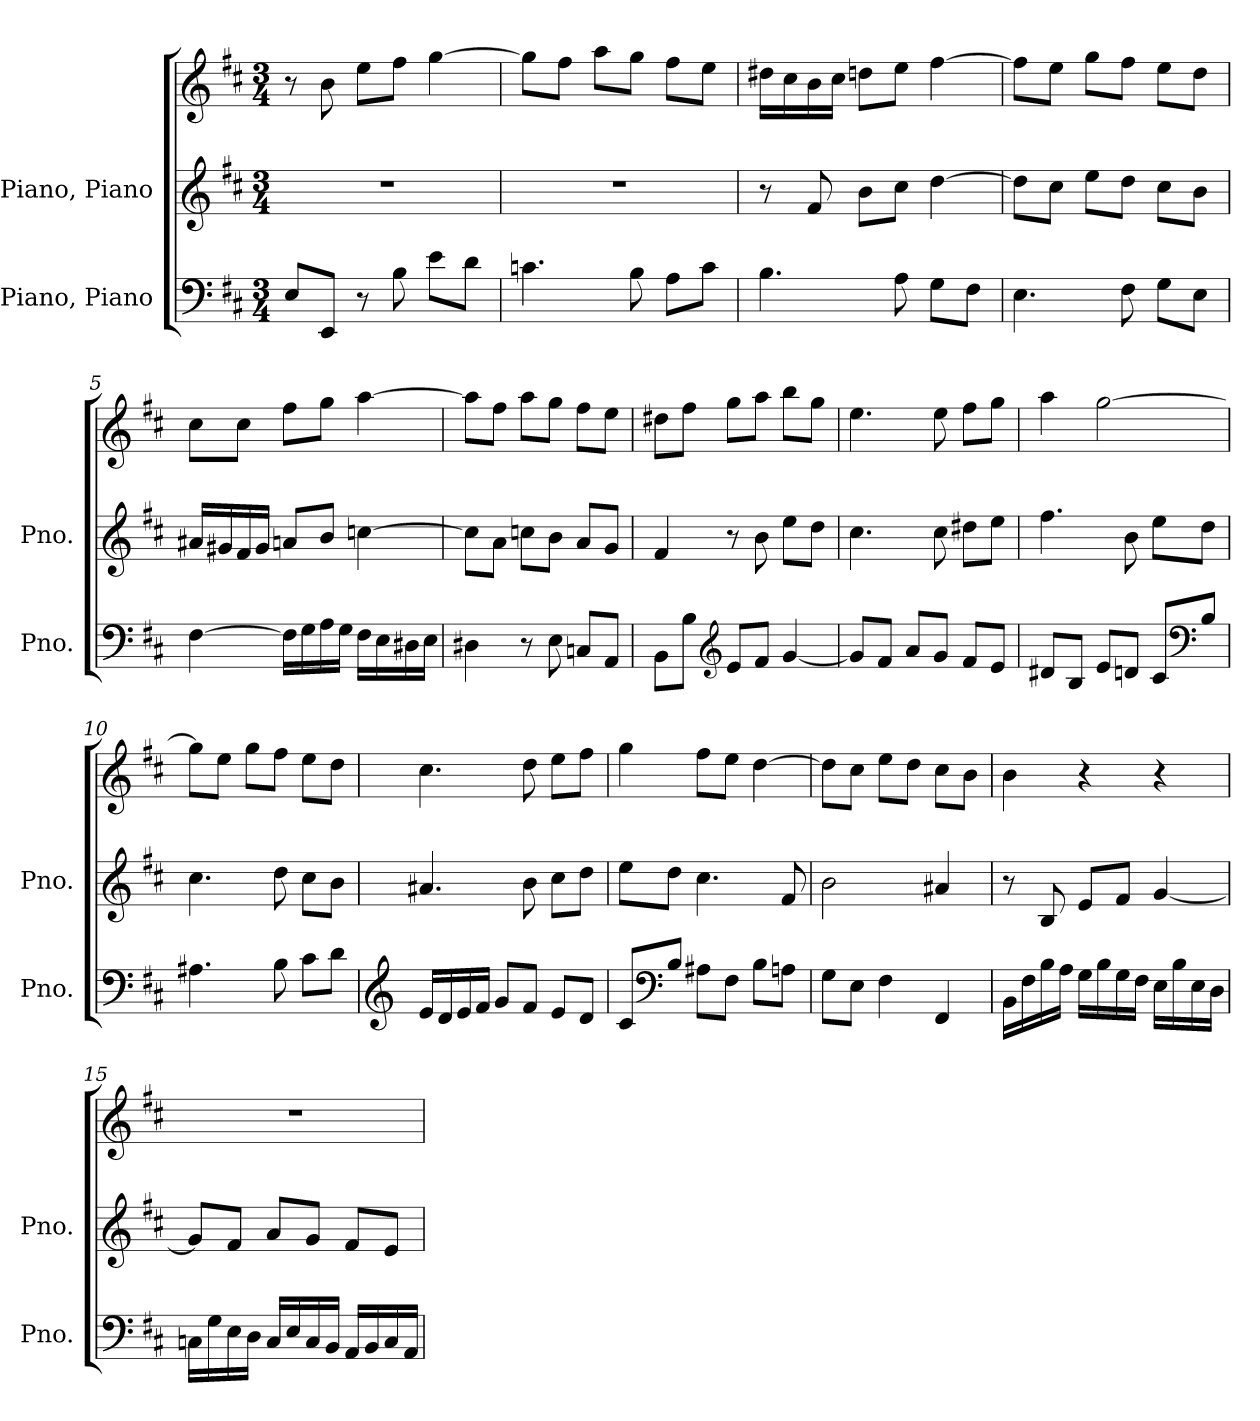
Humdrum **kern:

**kern	**kern	**kern
*part2	*part1	*part1
*staff3	*staff2	*staff1
*I"Piano, Piano	*I"Piano, Piano	*
*I'Pno.	*I'Pno.	*
*clefF4	*clefG2	*clefG2
*k[f#c#]	*k[f#c#]	*k[f#c#]
*M3/4	*M3/4	*M3/4
*MM120	*MM120	*MM120
=1	=1	=1
8E/L	2.r	8r
8EE/J	.	8b\
8r	.	8ee\L
8B\	.	8ff#\J
8e\L	.	[4gg\
8d\J	.	.
=2	=2	=2
4.cn\	2.r	8gg\L]
.	.	8ff#\J
.	.	8aa\L
8B\	.	8gg\J
8A\L	.	8ff#\L
8c\J	.	8ee\J
=3	=3	=3
4.B\	8r	16dd#X\LL
.	.	16cc#\
.	8f#/	16b\
.	.	16cc#\JJ
.	8b\L	8ddn\L
8A\	8cc#\J	8ee\J
8G\L	[4dd\	[4ff#\
8F#\J	.	.
=4	=4	=4
4.E\	8dd\L]	8ff#\L]
.	8cc#\J	8ee\J
.	8ee\L	8gg\L
8F#\	8dd\J	8ff#\J
8G\L	8cc#\L	8ee\L
8E\J	8b\J	8dd\J
!!LO:LB:g=z
=5	=5	=5
[4F#\	16a#X/LL	8cc#\L
.	16g#X/	.
.	16f#/	8cc#\J
.	16g#/JJ	.
16F#\LL]	8an/L	8ff#\L
16G\	.	.
16A\	8b/J	8gg\J
16G\JJ	.	.
16F#\LL	[4ccn\	[4aa\
16E\	.	.
16D#X\	.	.
16E\JJ	.	.
=6	=6	=6
4D#X\	8cc\L]	8aa\L]
.	8a\J	8ff#\J
8r	8ccn\L	8aa\L
8E\	8b\J	8gg\J
8Cn/L	8a/L	8ff#\L
8AA/J	8g/J	8ee\J
=7	=7	=7
8BB\L	4f#/	8dd#X\L
8B\J	.	8ff#\J
*clefG2	*	*
8e/L	8r	8gg\L
8f#/J	8b\	8aa\J
[4g/	8ee\L	8bb\L
.	8dd\J	8gg\J
=8	=8	=8
8g/L]	4.cc#\	4.ee\
8f#/J	.	.
8a/L	.	.
8g/J	8cc#\	8ee\
8f#/L	8dd#X\L	8ff#\L
8e/J	8ee\J	8gg\J
!!LO:LB:g=z
=9	=9	=9
8d#X/L	4.ff#\	4aa\
8B/J	.	.
8e/L	.	[2gg\
8dn/J	8b\	.
8c#/L	8ee\L	.
*clefF4	*	*
8B/J	8dd\J	.
=10	=10	=10
4.A#X\	4.cc#\	8gg\L]
.	.	8ee\J
.	.	8gg\L
8B\	8dd\	8ff#\J
8c#\L	8cc#\L	8ee\L
8d\J	8b\J	8dd\J
=11	=11	=11
*clefG2	*	*
16e/LL	4.a#X/	4.cc#\
16d/	.	.
16e/	.	.
16f#/JJ	.	.
8g/L	.	.
8f#/J	8b\	8dd\
8e/L	8cc#\L	8ee\L
8d/J	8dd\J	8ff#\J
=12	=12	=12
8c#/L	8ee\L	4gg\
*clefF4	*	*
8B/J	8dd\J	.
8A#X\L	4.cc#\	8ff#\L
8F#\J	.	8ee\J
8B\L	.	[4dd\
8An\J	8f#/	.
!!LO:LB:g=z
=13	=13	=13
8G\L	2b\	8dd\L]
8E\J	.	8cc#\J
4F#\	.	8ee\L
.	.	8dd\J
4FF#/	4a#X/	8cc#\L
.	.	8b\J
=14	=14	=14
16BB\LL	8r	4b\
16F#\	.	.
16B\	8B/	.
16A\JJ	.	.
16G\LL	8e/L	4r
16B\	.	.
16G\	8f#/J	.
16F#\JJ	.	.
16E\LL	[4g/	4r
16B\	.	.
16E\	.	.
16D\JJ	.	.
=15	=15	=15
16Cn\LL	8g/L]	2.r
16G\	.	.
16E\	8f#/J	.
16D\JJ	.	.
16C/LL	8a/L	.
16E/	.	.
16C/	8g/J	.
16BB/JJ	.	.
16AA/LL	8f#/L	.
16BB/	.	.
16C/	8e/J	.
16AA/JJ	.	.
=	=	=
*-	*-	*-
